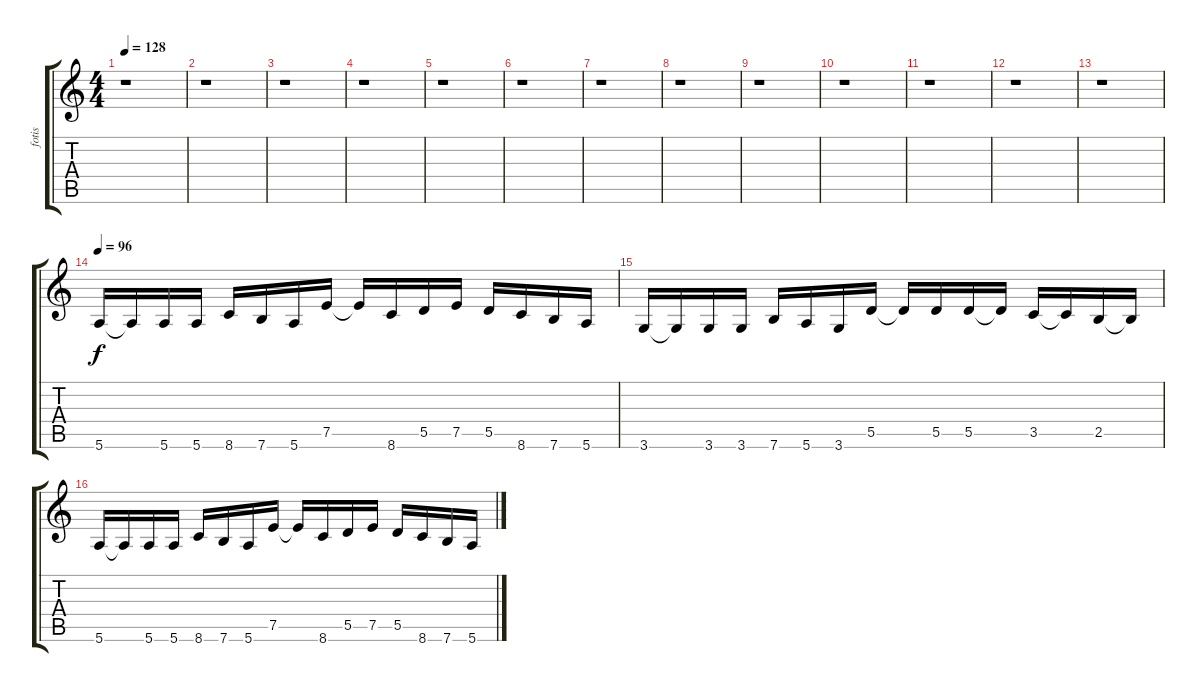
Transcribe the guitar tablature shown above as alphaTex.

\track ("fotis" "fotis") {instrument overdrivenguitar}
\staff {score tabs}
\tuning (E4 B3 G3 D3 A2 E2) {hide}
\ts (4 4)
\tempo 128
\clef g2
\ks c
r.1{dy f} |
r.1 |
r.1 |
r.1 |
r.1 |
r.1 |
r.1 |
r.1 |
r.1 |
r.1 |
r.1 |
r.1 |
r.1 |
\tempo 96
5.6.16 5.6{t}.16 5.6.16 5.6.16 8.6.16 7.6.16 5.6.16 7.5.16 7.5{t}.16 8.6.16 5.5.16 7.5.16 5.5.16 8.6.16 7.6.16 5.6.16 |
3.6.16 3.6{t}.16 3.6.16 3.6.16 7.6.16 5.6.16 3.6.16 5.5.16 5.5{t}.16 5.5.16 5.5.16 5.5{t}.16 3.5.16 3.5{t}.16 2.5.16 2.5{t}.16 |
5.6.16 5.6{t}.16 5.6.16 5.6.16 8.6.16 7.6.16 5.6.16 7.5.16 7.5{t}.16 8.6.16 5.5.16 7.5.16 5.5.16 8.6.16 7.6.16 5.6.16
